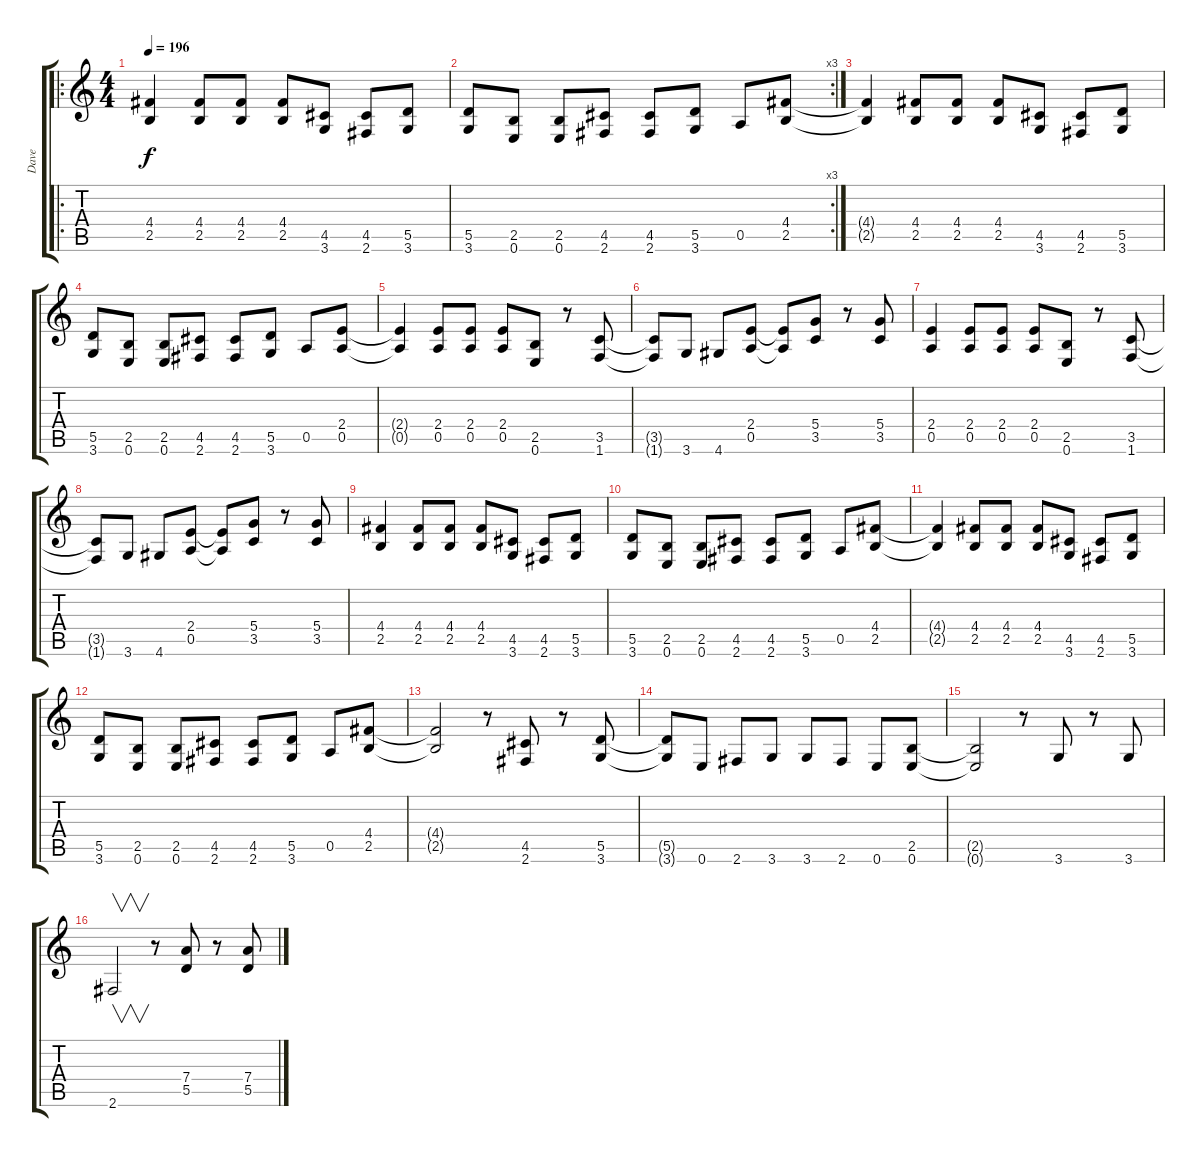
\track ("Dave" "Dave") {instrument distortionguitar}
\staff {score tabs}
\tuning (E4 B3 G3 D3 A2 E2) {hide}
\ro
\ts (4 4)
\tempo 196
\clef g2
\ks c
(4.4{t} 2.5{t}).4{dy f} (4.4 2.5).8 (4.4 2.5).8 (4.4 2.5).8 (4.5 3.6).8 (4.5 2.6).8 (5.5 3.6).8 |
\rc 3
(5.5 3.6).8 (2.5 0.6).8 (2.5 0.6).8 (4.5 2.6).8 (4.5 2.6).8 (5.5 3.6).8 0.5.8 (4.4 2.5).8 |
(4.4{t} 2.5{t}).4 (4.4 2.5).8 (4.4 2.5).8 (4.4 2.5).8 (4.5 3.6).8 (4.5 2.6).8 (5.5 3.6).8 |
(5.5 3.6).8 (2.5 0.6).8 (2.5 0.6).8 (4.5 2.6).8 (4.5 2.6).8 (5.5 3.6).8 0.5.8 (2.4 0.5).8 |
(2.4{t} 0.5{t}).4 (2.4 0.5).8 (2.4 0.5).8 (2.4 0.5).8 (2.5 0.6).8 r.8 (3.5 1.6).8 |
(3.5{t} 1.6{t}).8 3.6.8 4.6.8 (2.4 0.5).8 (2.4{t} 0.5{t}).8 (5.4 3.5).8 r.8 (5.4 3.5).8 |
(2.4 0.5).4 (2.4 0.5).8 (2.4 0.5).8 (2.4 0.5).8 (2.5 0.6).8 r.8 (3.5 1.6).8 |
(3.5{t} 1.6{t}).8 3.6.8 4.6.8 (2.4 0.5).8 (2.4{t} 0.5{t}).8 (5.4 3.5).8 r.8 (5.4 3.5).8 |
(4.4 2.5).4 (4.4 2.5).8 (4.4 2.5).8 (4.4 2.5).8 (4.5 3.6).8 (4.5 2.6).8 (5.5 3.6).8 |
(5.5 3.6).8 (2.5 0.6).8 (2.5 0.6).8 (4.5 2.6).8 (4.5 2.6).8 (5.5 3.6).8 0.5.8 (4.4 2.5).8 |
(4.4{t} 2.5{t}).4 (4.4 2.5).8 (4.4 2.5).8 (4.4 2.5).8 (4.5 3.6).8 (4.5 2.6).8 (5.5 3.6).8 |
(5.5 3.6).8 (2.5 0.6).8 (2.5 0.6).8 (4.5 2.6).8 (4.5 2.6).8 (5.5 3.6).8 0.5.8 (4.4 2.5).8 |
(4.4{t} 2.5{t}).2 r.8 (4.5 2.6).8 r.8 (5.5 3.6).8 |
(5.5{t} 3.6{t}).8 0.6.8 2.6.8 3.6.8 3.6.8 2.6.8 0.6.8 (2.5 0.6).8 |
(2.5{t} 0.6{t}).2 r.8 3.6.8 r.8 3.6.8 |
2.6.2{v} r.8 (7.4 5.5).8 r.8 (7.4 5.5).8
